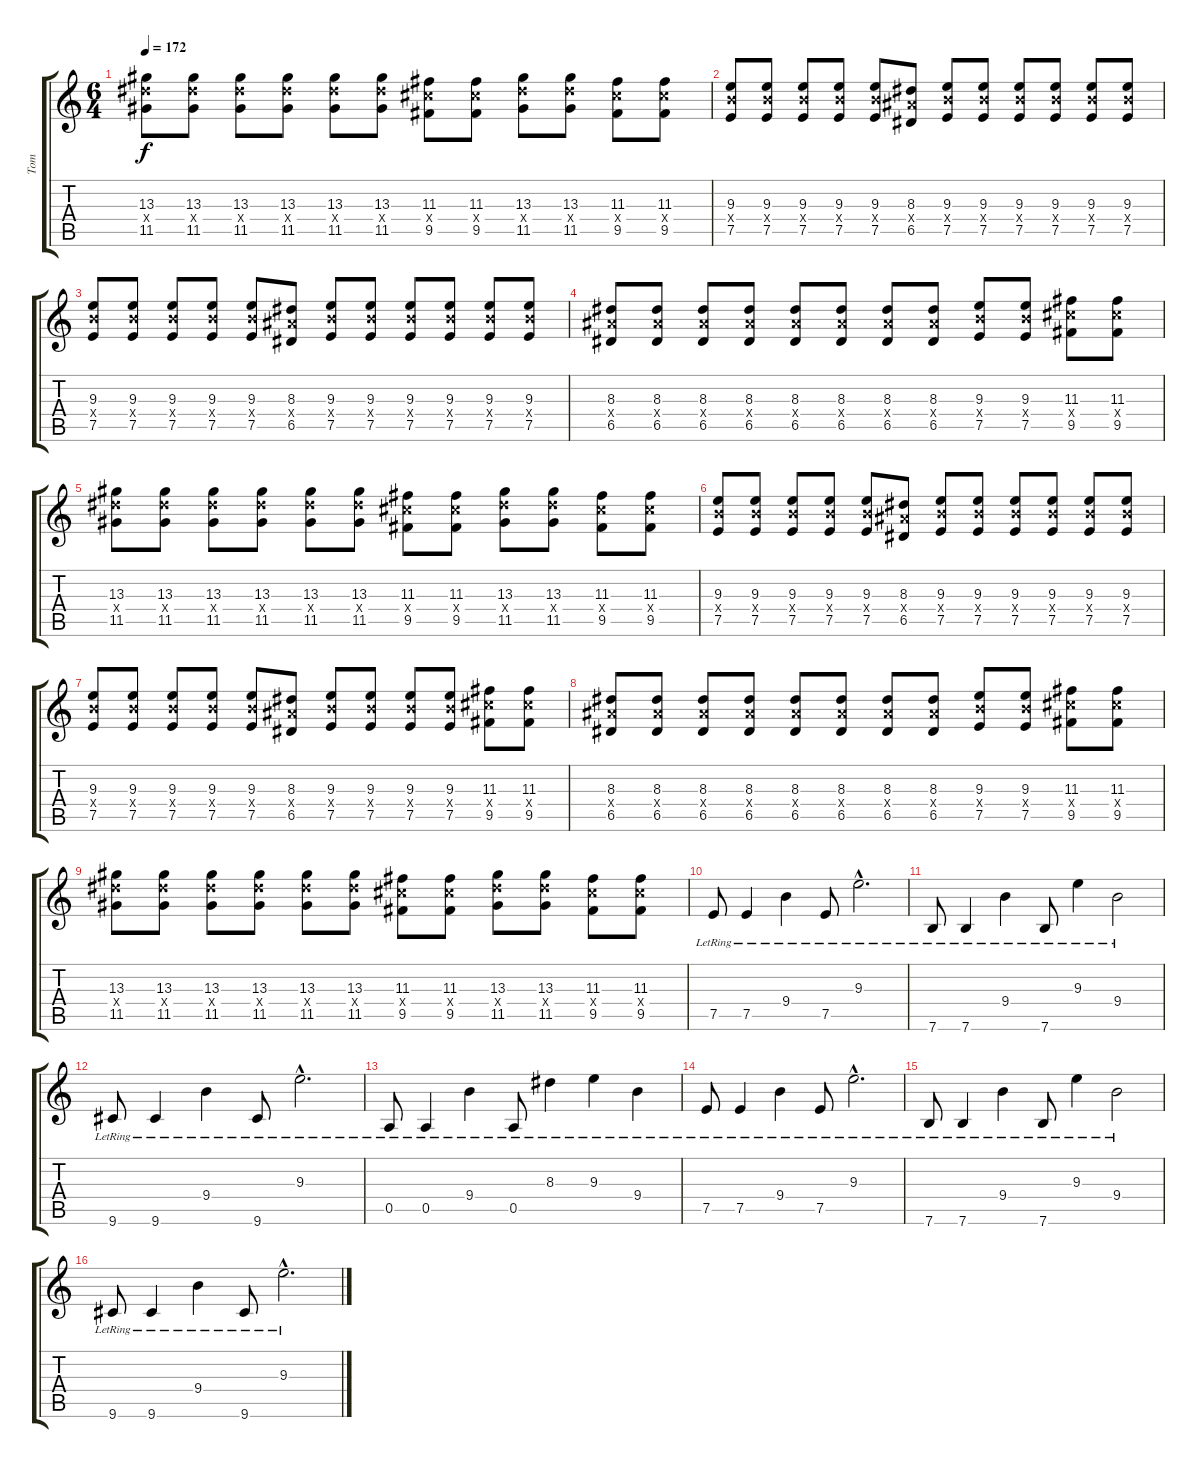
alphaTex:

\track ("Tom" "Tom") {instrument electricguitarclean}
\staff {score tabs}
\tuning (E4 B3 G3 D3 A2 E2) {hide}
\ts (6 4)
\tempo 172
\clef g2
\ks c
(13.3 13.4{x} 11.5).8{dy f} (13.3 13.4{x} 11.5).8 (13.3 13.4{x} 11.5).8 (13.3 13.4{x} 11.5).8 (13.3 13.4{x} 11.5).8 (13.3 13.4{x} 11.5).8 (11.3 11.4{x} 9.5).8 (11.3 11.4{x} 9.5).8 (13.3 13.4{x} 11.5).8 (13.3 13.4{x} 11.5).8 (11.3 11.4{x} 9.5).8 (11.3 11.4{x} 9.5).8 |
(9.3 9.4{x} 7.5).8 (9.3 9.4{x} 7.5).8 (9.3 9.4{x} 7.5).8 (9.3 9.4{x} 7.5).8 (9.3 9.4{x} 7.5).8 (8.3 8.4{x} 6.5).8 (9.3 9.4{x} 7.5).8 (9.3 9.4{x} 7.5).8 (9.3 9.4{x} 7.5).8 (9.3 9.4{x} 7.5).8 (9.3 9.4{x} 7.5).8 (9.3 9.4{x} 7.5).8 |
(9.3 9.4{x} 7.5).8 (9.3 9.4{x} 7.5).8 (9.3 9.4{x} 7.5).8 (9.3 9.4{x} 7.5).8 (9.3 9.4{x} 7.5).8 (8.3 8.4{x} 6.5).8 (9.3 9.4{x} 7.5).8 (9.3 9.4{x} 7.5).8 (9.3 9.4{x} 7.5).8 (9.3 9.4{x} 7.5).8 (9.3 9.4{x} 7.5).8 (9.3 9.4{x} 7.5).8 |
(8.3 8.4{x} 6.5).8 (8.3 8.4{x} 6.5).8 (8.3 8.4{x} 6.5).8 (8.3 8.4{x} 6.5).8 (8.3 8.4{x} 6.5).8 (8.3 8.4{x} 6.5).8 (8.3 8.4{x} 6.5).8 (8.3 8.4{x} 6.5).8 (9.3 9.4{x} 7.5).8 (9.3 9.4{x} 7.5).8 (11.3 11.4{x} 9.5).8 (11.3 11.4{x} 9.5).8 |
(13.3 13.4{x} 11.5).8 (13.3 13.4{x} 11.5).8 (13.3 13.4{x} 11.5).8 (13.3 13.4{x} 11.5).8 (13.3 13.4{x} 11.5).8 (13.3 13.4{x} 11.5).8 (11.3 11.4{x} 9.5).8 (11.3 11.4{x} 9.5).8 (13.3 13.4{x} 11.5).8 (13.3 13.4{x} 11.5).8 (11.3 11.4{x} 9.5).8 (11.3 11.4{x} 9.5).8 |
(9.3 9.4{x} 7.5).8 (9.3 9.4{x} 7.5).8 (9.3 9.4{x} 7.5).8 (9.3 9.4{x} 7.5).8 (9.3 9.4{x} 7.5).8 (8.3 8.4{x} 6.5).8 (9.3 9.4{x} 7.5).8 (9.3 9.4{x} 7.5).8 (9.3 9.4{x} 7.5).8 (9.3 9.4{x} 7.5).8 (9.3 9.4{x} 7.5).8 (9.3 9.4{x} 7.5).8 |
(9.3 9.4{x} 7.5).8 (9.3 9.4{x} 7.5).8 (9.3 9.4{x} 7.5).8 (9.3 9.4{x} 7.5).8 (9.3 9.4{x} 7.5).8 (8.3 8.4{x} 6.5).8 (9.3 9.4{x} 7.5).8 (9.3 9.4{x} 7.5).8 (9.3 9.4{x} 7.5).8 (9.3 9.4{x} 7.5).8 (11.3 11.4{x} 9.5).8 (11.3 11.4{x} 9.5).8 |
(8.3 8.4{x} 6.5).8 (8.3 8.4{x} 6.5).8 (8.3 8.4{x} 6.5).8 (8.3 8.4{x} 6.5).8 (8.3 8.4{x} 6.5).8 (8.3 8.4{x} 6.5).8 (8.3 8.4{x} 6.5).8 (8.3 8.4{x} 6.5).8 (9.3 9.4{x} 7.5).8 (9.3 9.4{x} 7.5).8 (11.3 11.4{x} 9.5).8 (11.3 11.4{x} 9.5).8 |
(13.3 13.4{x} 11.5).8 (13.3 13.4{x} 11.5).8 (13.3 13.4{x} 11.5).8 (13.3 13.4{x} 11.5).8 (13.3 13.4{x} 11.5).8 (13.3 13.4{x} 11.5).8 (11.3 11.4{x} 9.5).8 (11.3 11.4{x} 9.5).8 (13.3 13.4{x} 11.5).8 (13.3 13.4{x} 11.5).8 (11.3 11.4{x} 9.5).8 (11.3 11.4{x} 9.5).8 |
7.5{lr}.8{instrument electricguitarclean} 7.5{lr}.4 9.4{lr}.4 7.5{lr}.8 9.3{hac lr}.2{d} |
7.6{lr}.8 7.6{lr}.4 9.4{lr}.4 7.6{lr}.8 9.3{lr}.4 9.4{lr}.2 |
9.6{lr}.8 9.6{lr}.4 9.4{lr}.4 9.6{lr}.8 9.3{hac lr}.2{d} |
0.5{lr}.8 0.5{lr}.4 9.4{lr}.4 0.5{lr}.8 8.3{lr}.4 9.3{lr}.4 9.4{lr}.4 |
7.5{lr}.8 7.5{lr}.4 9.4{lr}.4 7.5{lr}.8 9.3{hac lr}.2{d} |
7.6{lr}.8 7.6{lr}.4 9.4{lr}.4 7.6{lr}.8 9.3{lr}.4 9.4{lr}.2 |
9.6{lr}.8 9.6{lr}.4 9.4{lr}.4 9.6{lr}.8 9.3{hac lr}.2{d}
